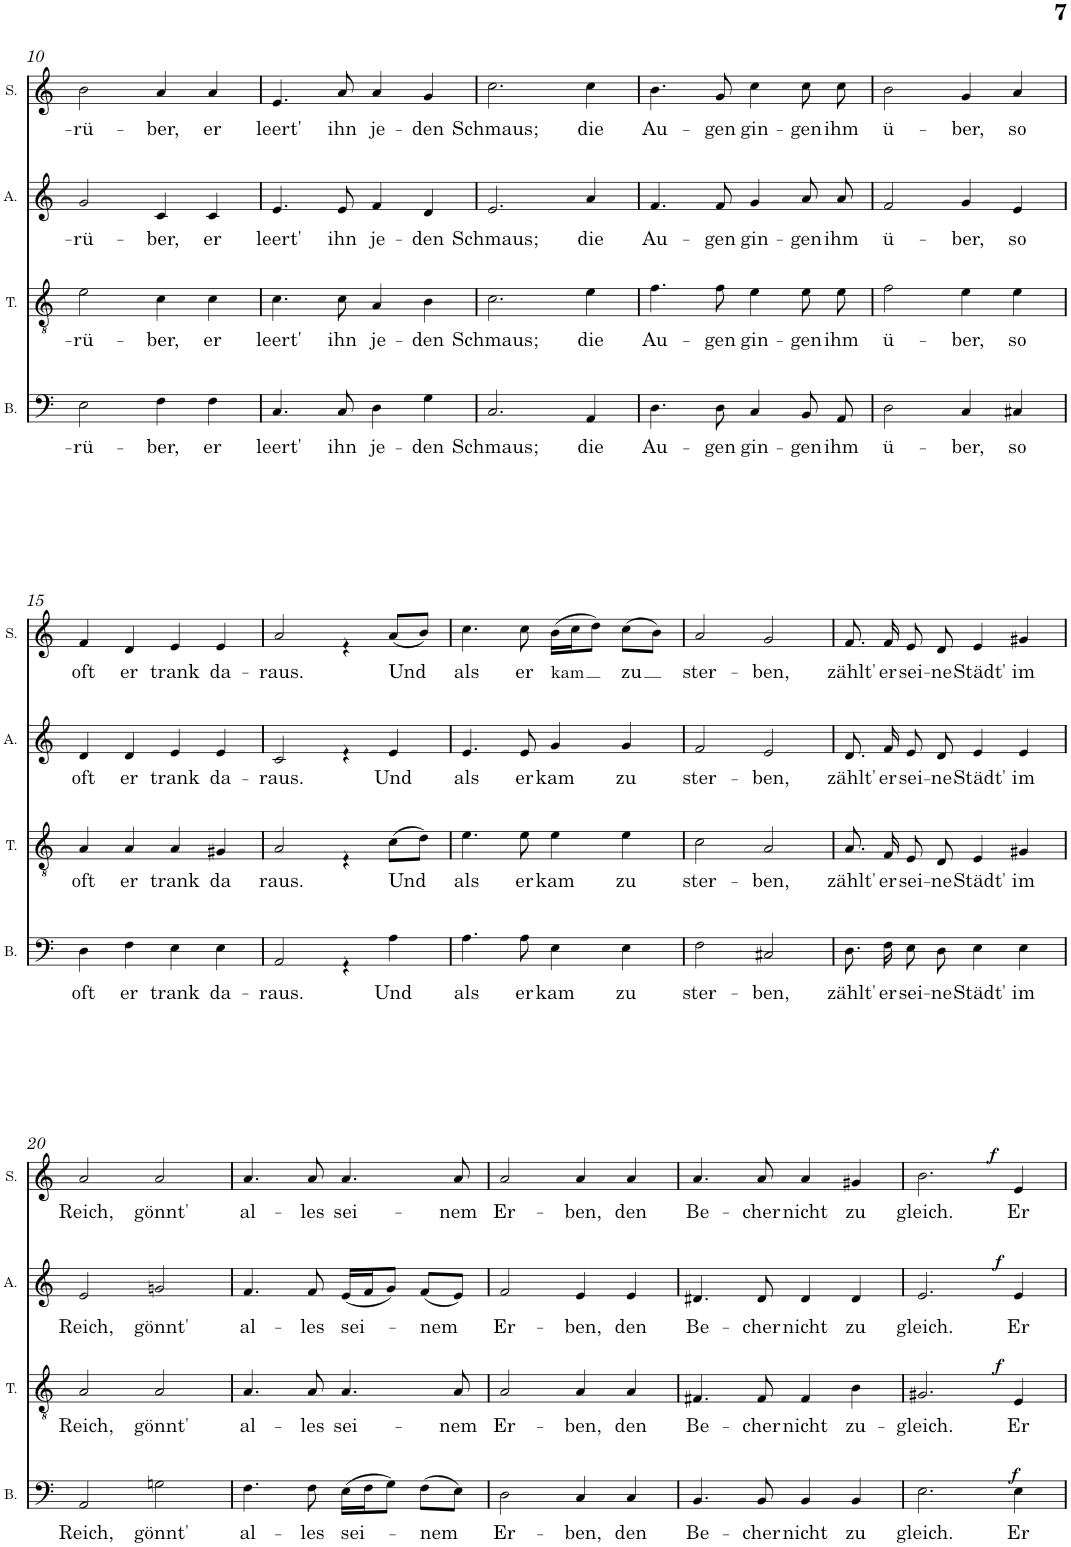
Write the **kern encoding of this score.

**kern	**text	**dynam	**kern	**text	**dynam	**kern	**text	**dynam	**kern	**text	**dynam
*part4	*part4	*part4	*part3	*part3	*part3	*part2	*part2	*part2	*part1	*part1	*part1
*staff4	*staff4	*staff4	*staff3	*staff3	*staff3	*staff2	*staff2	*staff2	*staff1	*staff1	*staff1
*I"Baß	*	*	*I"Tenor	*	*	*I"Alt	*	*	*I"Sopran	*	*
*I'B.	*	*	*I'T.	*	*	*I'A.	*	*	*I'S.	*	*
!!LO:PB:g=z
*clefF4	*	*	*clefGv2	*	*	*clefG2	*	*	*clefG2	*	*
*k[]	*	*	*k[]	*	*	*k[]	*	*	*k[]	*	*
*M4/4	*	*	*M4/4	*	*	*M4/4	*	*	*M4/4	*	*
*met(c)	*	*	*met(c)	*	*	*met(c)	*	*	*met(c)	*	*
=10	=10	=10	=10	=10	=10	=10	=10	=10	=10	=10	=10
!	!LO:LY:b	!	!	!LO:LY:b	!	!	!LO:LY:b	!	!	!LO:LY:b	!
2E\	-rü-	.	2e\	-rü-	.	2g/	-rü-	.	2b\	-rü-	.
!	!LO:LY:b	!	!	!LO:LY:b	!	!	!LO:LY:b	!	!	!LO:LY:b	!
4F\	-ber,	.	4c\	-ber,	.	4c/	-ber,	.	4a/	-ber,	.
!	!LO:LY:b	!	!	!LO:LY:b	!	!	!LO:LY:b	!	!	!LO:LY:b	!
4F\	er	.	4c\	er	.	4c/	er	.	4a/	er	.
=11	=11	=11	=11	=11	=11	=11	=11	=11	=11	=11	=11
!	!LO:LY:b	!	!	!LO:LY:b	!	!	!LO:LY:b	!	!	!LO:LY:b	!
4.C/	leert'	.	4.c\	leert'	.	4.e/	leert'	.	4.e/	leert'	.
!	!LO:LY:b	!	!	!LO:LY:b	!	!	!LO:LY:b	!	!	!LO:LY:b	!
8C/	ihn	.	8c\	ihn	.	8e/	ihn	.	8a/	ihn	.
!	!LO:LY:b	!	!	!LO:LY:b	!	!	!LO:LY:b	!	!	!LO:LY:b	!
4D\	je-	.	4A/	je-	.	4f/	je-	.	4a/	je-	.
!	!LO:LY:b	!	!	!LO:LY:b	!	!	!LO:LY:b	!	!	!LO:LY:b	!
4G\	-den	.	4B\	-den	.	4d/	-den	.	4g/	-den	.
=12	=12	=12	=12	=12	=12	=12	=12	=12	=12	=12	=12
!	!LO:LY:b	!	!	!LO:LY:b	!	!	!LO:LY:b	!	!	!LO:LY:b	!
2.C/	Schmaus;	.	2.c\	Schmaus;	.	2.e/	Schmaus;	.	2.cc\	Schmaus;	.
!	!LO:LY:b	!	!	!LO:LY:b	!	!	!LO:LY:b	!	!	!LO:LY:b	!
4AA/	die	.	4e\	die	.	4a/	die	.	4cc\	die	.
=13	=13	=13	=13	=13	=13	=13	=13	=13	=13	=13	=13
!	!LO:LY:b	!	!	!LO:LY:b	!	!	!LO:LY:b	!	!	!LO:LY:b	!
4.D\	Au-	.	4.f\	Au-	.	4.f/	Au-	.	4.b\	Au-	.
!	!LO:LY:b	!	!	!LO:LY:b	!	!	!LO:LY:b	!	!	!LO:LY:b	!
8D\	-gen	.	8f\	-gen	.	8f/	-gen	.	8g/	-gen	.
!	!LO:LY:b	!	!	!LO:LY:b	!	!	!LO:LY:b	!	!	!LO:LY:b	!
4C/	gin-	.	4e\	gin-	.	4g/	gin-	.	4cc\	gin-	.
!	!LO:LY:b	!	!	!LO:LY:b	!	!	!LO:LY:b	!	!	!LO:LY:b	!
8BB/	-gen	.	8e\	-gen	.	8a/	-gen	.	8cc\	-gen	.
!	!LO:LY:b	!	!	!LO:LY:b	!	!	!LO:LY:b	!	!	!LO:LY:b	!
8AA/	ihm	.	8e\	ihm	.	8a/	ihm	.	8cc\	ihm	.
=14	=14	=14	=14	=14	=14	=14	=14	=14	=14	=14	=14
!	!LO:LY:b	!	!	!LO:LY:b	!	!	!LO:LY:b	!	!	!LO:LY:b	!
2D\	ü-	.	2f\	ü-	.	2f/	ü-	.	2b\	ü-	.
!	!LO:LY:b	!	!	!LO:LY:b	!	!	!LO:LY:b	!	!	!LO:LY:b	!
4C/	-ber,	.	4e\	-ber,	.	4g/	-ber,	.	4g/	-ber,	.
!	!LO:LY:b	!	!	!LO:LY:b	!	!	!LO:LY:b	!	!	!LO:LY:b	!
4C#X/	so	.	4e\	so	.	4e/	so	.	4a/	so	.
!!LO:LB:g=z
=15	=15	=15	=15	=15	=15	=15	=15	=15	=15	=15	=15
!	!LO:LY:b	!	!	!LO:LY:b	!	!	!LO:LY:b	!	!	!LO:LY:b	!
4D\	oft	.	4A/	oft	.	4d/	oft	.	4f/	oft	.
!	!LO:LY:b	!	!	!LO:LY:b	!	!	!LO:LY:b	!	!	!LO:LY:b	!
4F\	er	.	4A/	er	.	4d/	er	.	4d/	er	.
!	!LO:LY:b	!	!	!LO:LY:b	!	!	!LO:LY:b	!	!	!LO:LY:b	!
4E\	trank	.	4A/	trank	.	4e/	trank	.	4e/	trank	.
!	!LO:LY:b	!	!	!LO:LY:b	!	!	!LO:LY:b	!	!	!LO:LY:b	!
4E\	da-	.	4G#X/	da	.	4e/	da-	.	4e/	da-	.
=16	=16	=16	=16	=16	=16	=16	=16	=16	=16	=16	=16
!	!LO:LY:b	!	!	!LO:LY:b	!	!	!LO:LY:b	!	!	!LO:LY:b	!
2AA/	-raus.	.	2A/	raus.	.	2c/	-raus.	.	2a/	-raus.	.
4rFF	.	.	4rD	.	.	4rd	.	.	4rd	.	.
!	!LO:LY:b	!	!	!LO:LY:b	!	!	!LO:LY:b	!	!	!LO:LY:b	!
4A\	Und	.	(8c\L	Und	.	4e/	Und	.	(8a/L	Und	.
.	.	.	8d\J)	.	.	.	.	.	8b/J)	.	.
=17	=17	=17	=17	=17	=17	=17	=17	=17	=17	=17	=17
!	!LO:LY:b	!	!	!LO:LY:b	!	!	!LO:LY:b	!	!	!LO:LY:b	!
4.A\	als	.	4.e\	als	.	4.e/	als	.	4.cc\	als	.
!	!LO:LY:b	!	!	!LO:LY:b	!	!	!LO:LY:b	!	!	!LO:LY:b	!
8A\	er	.	8e\	er	.	8e/	er	.	8cc\	er	.
!	!LO:LY:b	!	!	!LO:LY:b	!	!	!LO:LY:b	!	!	!LO:LY:b	!
4E\	kam	.	4e\	kam	.	4g/	kam	.	(16b\LL	kam	.
.	.	.	.	.	.	.	.	.	16cc\J	.	.
.	.	.	.	.	.	.	.	.	8dd\J)	.	.
!	!LO:LY:b	!	!	!LO:LY:b	!	!	!LO:LY:b	!	!	!LO:LY:b	!
4E\	zu	.	4e\	zu	.	4g/	zu	.	(8cc\L	zu	.
.	.	.	.	.	.	.	.	.	8b\J)	.	.
=18	=18	=18	=18	=18	=18	=18	=18	=18	=18	=18	=18
!	!LO:LY:b	!	!	!LO:LY:b	!	!	!LO:LY:b	!	!	!LO:LY:b	!
2F\	ster-	.	2c\	ster-	.	2f/	ster-	.	2a/	ster-	.
!	!LO:LY:b	!	!	!LO:LY:b	!	!	!LO:LY:b	!	!	!LO:LY:b	!
2C#X/	-ben,	.	2A/	-ben,	.	2e/	-ben,	.	2g/	-ben,	.
=19	=19	=19	=19	=19	=19	=19	=19	=19	=19	=19	=19
!	!LO:LY:b	!	!	!LO:LY:b	!	!	!LO:LY:b	!	!	!LO:LY:b	!
8.D\	zählt'	.	8.A/	zählt'	.	8.d/	zählt'	.	8.f/	zählt'	.
!	!LO:LY:b	!	!	!LO:LY:b	!	!	!LO:LY:b	!	!	!LO:LY:b	!
16F\	er	.	16F/	er	.	16f/	er	.	16f/	er	.
!	!LO:LY:b	!	!	!LO:LY:b	!	!	!LO:LY:b	!	!	!LO:LY:b	!
8E\	sei-	.	8E/	sei-	.	8e/	sei-	.	8e/	sei-	.
!	!LO:LY:b	!	!	!LO:LY:b	!	!	!LO:LY:b	!	!	!LO:LY:b	!
8D\	-ne	.	8D/	-ne	.	8d/	-ne	.	8d/	-ne	.
!	!LO:LY:b	!	!	!LO:LY:b	!	!	!LO:LY:b	!	!	!LO:LY:b	!
4E\	Städt'	.	4E/	Städt'	.	4e/	Städt'	.	4e/	Städt'	.
!	!LO:LY:b	!	!	!LO:LY:b	!	!	!LO:LY:b	!	!	!LO:LY:b	!
4E\	im	.	4G#X/	im	.	4e/	im	.	4g#X/	im	.
!!LO:LB:g=z
=20	=20	=20	=20	=20	=20	=20	=20	=20	=20	=20	=20
!	!LO:LY:b	!	!	!LO:LY:b	!	!	!LO:LY:b	!	!	!LO:LY:b	!
2AA/	Reich,	.	2A/	Reich,	.	2e/	Reich,	.	2a/	Reich,	.
!	!LO:LY:b	!	!	!LO:LY:b	!	!	!LO:LY:b	!	!	!LO:LY:b	!
2Gn\	gönnt'	.	2A/	gönnt'	.	2gn/	gönnt'	.	2a/	gönnt'	.
=21	=21	=21	=21	=21	=21	=21	=21	=21	=21	=21	=21
!	!LO:LY:b	!	!	!LO:LY:b	!	!	!LO:LY:b	!	!	!LO:LY:b	!
4.F\	al-	.	4.A/	al-	.	4.f/	al-	.	4.a/	al-	.
!	!LO:LY:b	!	!	!LO:LY:b	!	!	!LO:LY:b	!	!	!LO:LY:b	!
8F\	-les	.	8A/	-les	.	8f/	-les	.	8a/	-les	.
!	!LO:LY:b	!	!	!LO:LY:b	!	!	!LO:LY:b	!	!	!LO:LY:b	!
(16E\LL	sei-	.	4.A/	sei-	.	(16e/LL	sei-	.	4.a/	sei-	.
16F\J	.	.	.	.	.	16f/J	.	.	.	.	.
8G\J)	.	.	.	.	.	8g/J)	.	.	.	.	.
!	!LO:LY:b	!	!	!	!	!	!LO:LY:b	!	!	!	!
(8F\L	-nem	.	.	.	.	(8f/L	-nem	.	.	.	.
!	!	!	!	!LO:LY:b	!	!	!	!	!	!LO:LY:b	!
8E\J)	.	.	8A/	-nem	.	8e/J)	.	.	8a/	-nem	.
=22	=22	=22	=22	=22	=22	=22	=22	=22	=22	=22	=22
!	!LO:LY:b	!	!	!LO:LY:b	!	!	!LO:LY:b	!	!	!LO:LY:b	!
2D\	Er-	.	2A/	Er-	.	2f/	Er-	.	2a/	Er-	.
!	!LO:LY:b	!	!	!LO:LY:b	!	!	!LO:LY:b	!	!	!LO:LY:b	!
4C/	-ben,	.	4A/	-ben,	.	4e/	-ben,	.	4a/	-ben,	.
!	!LO:LY:b	!	!	!LO:LY:b	!	!	!LO:LY:b	!	!	!LO:LY:b	!
4C/	den	.	4A/	den	.	4e/	den	.	4a/	den	.
=23	=23	=23	=23	=23	=23	=23	=23	=23	=23	=23	=23
!	!LO:LY:b	!	!	!LO:LY:b	!	!	!LO:LY:b	!	!	!LO:LY:b	!
4.BB/	Be-	.	4.F#X/	Be-	.	4.d#X/	Be-	.	4.a/	Be-	.
!	!LO:LY:b	!	!	!LO:LY:b	!	!	!LO:LY:b	!	!	!LO:LY:b	!
8BB/	-cher	.	8F#/	-cher	.	8d#/	-cher	.	8a/	-cher	.
!	!LO:LY:b	!	!	!LO:LY:b	!	!	!LO:LY:b	!	!	!LO:LY:b	!
4BB/	nicht	.	4F#/	nicht	.	4d#/	nicht	.	4a/	nicht	.
!	!LO:LY:b	!	!	!LO:LY:b	!	!	!LO:LY:b	!	!	!LO:LY:b	!
4BB/	zu	.	4B\	zu-	.	4d#/	zu	.	4g#X/	zu	.
=24	=24	=24	=24	=24	=24	=24	=24	=24	=24	=24	=24
!	!LO:LY:b	!	!	!LO:LY:b	!	!	!LO:LY:b	!	!	!LO:LY:b	!
*	*	*	*^	*	*	*^	*	*	*^	*	*
2.E\	gleich.	.	2.G#X/	2ryy	-gleich.	.	2.e/	2ryy	gleich.	.	2.b\	2ryy	gleich.	.
.	.	.	.	8ryy	.	.	.	8ryy	.	.	.	8ryy	.	.
!	!	!	!	!	!	!	!	!	!	!	!	!	!	!LO:DY:a
.	.	.	.	32ryy	.	.	.	32ryy	.	.	.	4.ryy	.	f
!	!	!	!	!	!	!LO:DY:a	!	!	!	!LO:DY:a	!	!	!	!
.	.	.	.	4ryy	.	f	.	4ryy	.	f	.	.	.	.
!	!LO:LY:b	!LO:DY:a	!	!	!LO:LY:b	!	!	!	!LO:LY:b	!	!	!	!LO:LY:b	!
4E\	Er	f	4E/	.	Er	.	4e/	.	Er	.	4e/	.	Er	.
.	.	.	.	16.ryy	.	.	.	16.ryy	.	.	.	.	.	.
*	*	*	*v	*v	*	*	*	*	*	*	*v	*v	*	*
*	*	*	*	*	*	*v	*v	*	*	*	*	*
=	=	=	=	=	=	=	=	=	=	=	=
*-	*-	*-	*-	*-	*-	*-	*-	*-	*-	*-	*-
